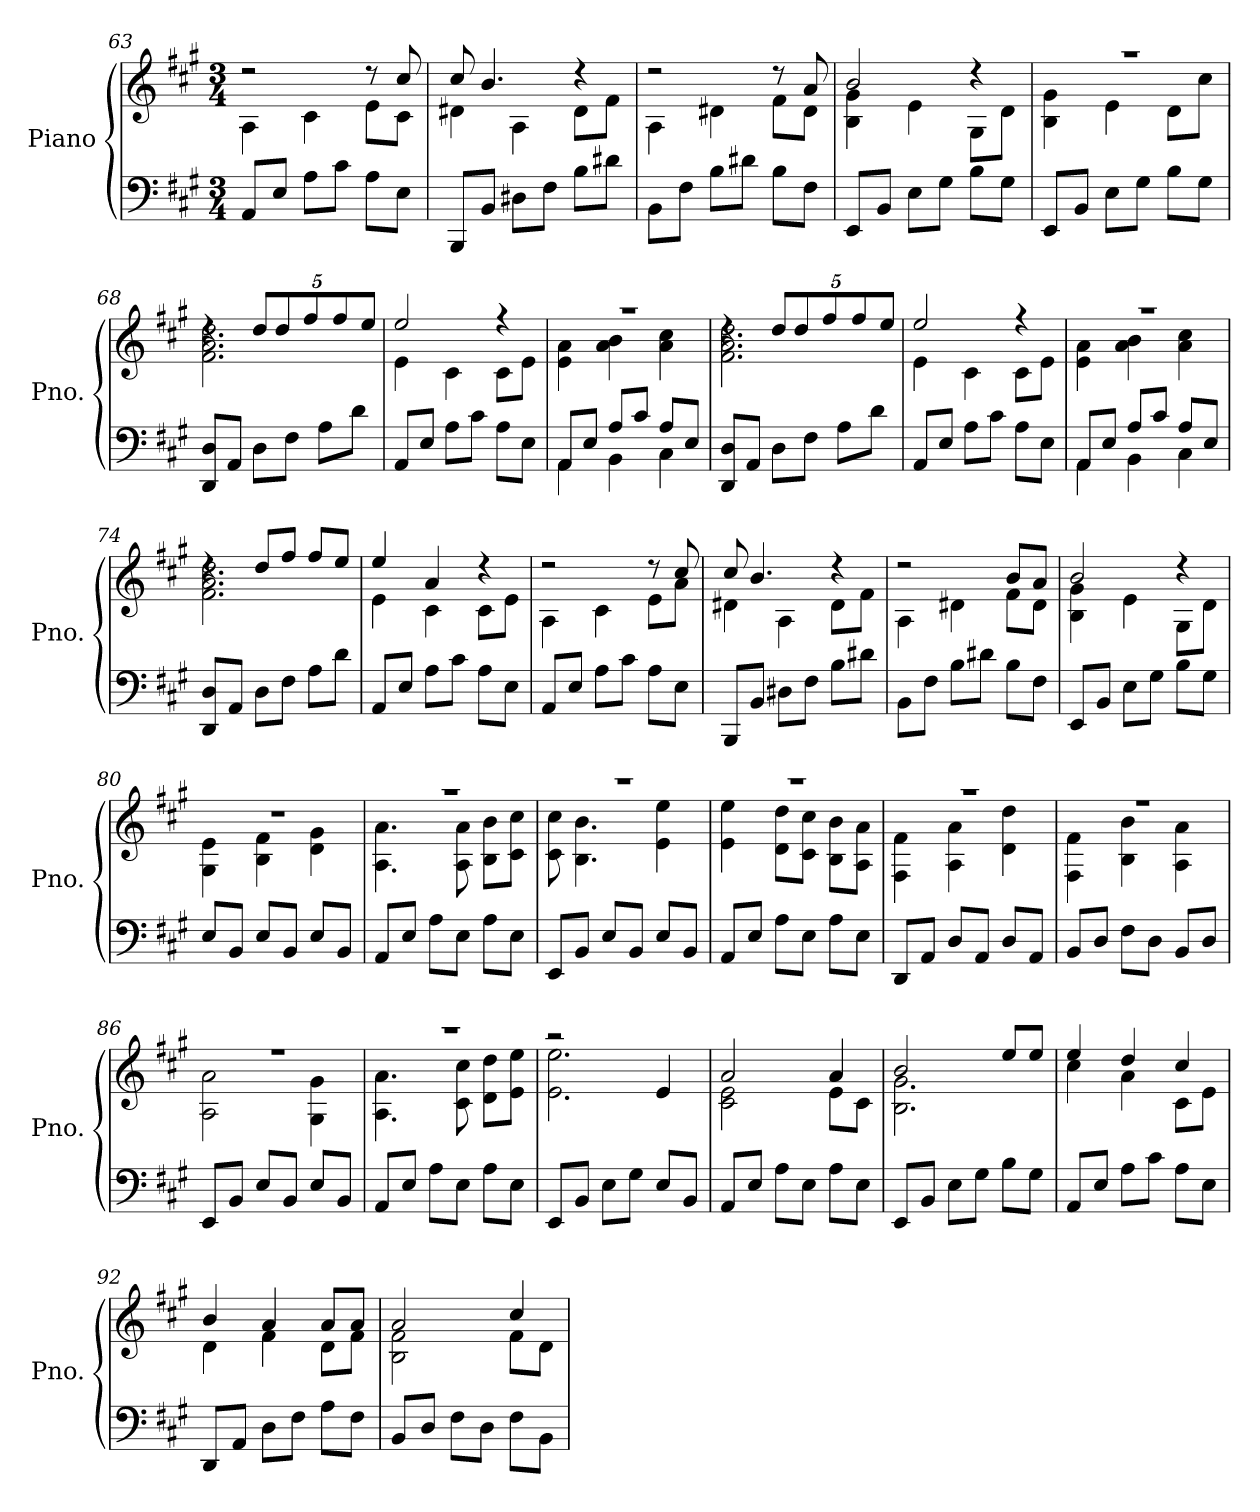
**kern	**kern
*part1	*part1
*staff2	*staff1
*I"Piano	*
*I'Pno.	*
*clefF4	*clefG2
*k[f#c#g#]	*k[f#c#g#]
*M3/4	*M3/4
=63	=63
*	*^
8AA/L	2r	4A\
8E/J	.	.
8A\L	.	4c#\
8c#\J	.	.
8A\L	8r	8e\L
8E\J	8cc#/	8c#\J
=64	=64	=64
8BBB/L	8cc#/	4d#X\
8BB/J	4.b/	.
8D#X\L	.	4A\
8F#\J	.	.
8B\L	4r	8d#\L
8d#X\J	.	8f#\J
=65	=65	=65
8BB\L	2r	4A\
8F#\J	.	.
8B\L	.	4d#X\
8d#X\J	.	.
8B\L	8r	8f#\L
8F#\J	8a/	8d#\J
!!LO:LB:g=z	!!
=66	=66	=66
8EE/L	2b/	4B\ 4g#\
8BB/J	.	.
8E\L	.	4e\
8G#\J	.	.
8B\L	4r	8G#\L
8G#\J	.	8d\J
=67	=67	=67
8EE/L	2.r	4B\ 4g#\
8BB/J	.	.
8E\L	.	4e\
8G#\J	.	.
8B\L	.	8d\L
8G#\J	.	8cc#\J
=68	=68	=68
8DD/ 8D/L	4rdd	2.f#\ 2.a\ 2.dd\
8AA/J	.	.
*	*Xbrackettup	*
8D\L	10dd/L	.
.	10dd/	.
8F#\J	.	.
.	10ff#/	.
8A\L	.	.
.	10ff#/	.
8d\J	.	.
.	10ee/J	.
=69	=69	=69
8AA/L	2ee/	4e\
8E/J	.	.
8A\L	.	4c#\
8c#\J	.	.
8A\L	4r	8c#\L
8E\J	.	8e\J
=70	=70	=70
*^	*	*
8AA/L	4AA\	2.r	4e\ 4a\
8E/J	.	.	.
8A/L	4BB\	.	4a\ 4b\
8c#/J	.	.	.
8A/L	4C#\	.	4a\ 4cc#\
8E/J	.	.	.
*v	*v	*	*
=71	=71	=71
8DD/ 8D/L	4rdd	2.f#\ 2.a\ 2.dd\
8AA/J	.	.
8D\L	10dd/L	.
.	10dd/	.
8F#\J	.	.
.	10ff#/	.
8A\L	.	.
.	10ff#/	.
8d\J	.	.
.	10ee/J	.
!!LO:PB:g=z	!!
=72	=72	=72
8AA/L	2ee/	4e\
8E/J	.	.
8A\L	.	4c#\
8c#\J	.	.
8A\L	4r	8c#\L
8E\J	.	8e\J
=73	=73	=73
*^	*	*
8AA/L	4AA\	2.r	4e\ 4a\
8E/J	.	.	.
8A/L	4BB\	.	4a\ 4b\
8c#/J	.	.	.
8A/L	4C#\	.	4a\ 4cc#\
8E/J	.	.	.
*v	*v	*	*
=74	=74	=74
8DD/ 8D/L	4rdd	2.f#\ 2.a\ 2.dd\
8AA/J	.	.
8D\L	8dd/L	.
8F#\J	8ff#/J	.
8A\L	8ff#/L	.
8d\J	8ee/J	.
=75	=75	=75
8AA/L	4ee/	4e\
8E/J	.	.
8A\L	4a/	4c#\
8c#\J	.	.
8A\L	4r	8c#\L
8E\J	.	8e\J
=76	=76	=76
8AA/L	2r	4A\
8E/J	.	.
8A\L	.	4c#\
8c#\J	.	.
8A\L	8r	8e\L
8E\J	8cc#/	8a\J
=77	=77	=77
8BBB/L	8cc#/	4d#X\
8BB/J	4.b/	.
8D#X\L	.	4A\
8F#\J	.	.
8B\L	4r	8d#\L
8d#X\J	.	8f#\J
!!LO:LB:g=z	!!
=78	=78	=78
8BB\L	2r	4A\
8F#\J	.	.
8B\L	.	4d#X\
8d#X\J	.	.
8B\L	8b/L	8f#\L
8F#\J	8a/J	8d#\J
=79	=79	=79
8EE/L	2b/	4B\ 4g#\
8BB/J	.	.
8E\L	.	4e\
8G#\J	.	.
8B\L	4r	8G#\L
8G#\J	.	8d\J
=80	=80	=80
8E/L	2.r	4G#\ 4e\
8BB/J	.	.
8E/L	.	4B\ 4f#\
8BB/J	.	.
8E/L	.	4d\ 4g#\
8BB/J	.	.
=81	=81	=81
8AA/L	2.r	4.A\ 4.a\
8E/J	.	.
8A\L	.	.
8E\J	.	8A\ 8a\
8A\L	.	8B\ 8b\L
8E\J	.	8c#\ 8cc#\J
=82	=82	=82
8EE/L	2.r	8c#\ 8cc#\
8BB/J	.	4.B\ 4.b\
8E/L	.	.
8BB/J	.	.
8E/L	.	4e\ 4ee\
8BB/J	.	.
=83	=83	=83
8AA/L	2.r	4e\ 4ee\
8E/J	.	.
8A\L	.	8d\ 8dd\L
8E\J	.	8c#\ 8cc#\J
8A\L	.	8B\ 8b\L
8E\J	.	8A\ 8a\J
!!LO:LB:g=z	!!
=84	=84	=84
8DD/L	2.r	4F#\ 4f#\
8AA/J	.	.
8D/L	.	4A\ 4a\
8AA/J	.	.
8D/L	.	4d\ 4dd\
8AA/J	.	.
=85	=85	=85
8BB/L	2.r	4F#\ 4f#\
8D/J	.	.
8F#\L	.	4B\ 4b\
8D\J	.	.
8BB/L	.	4A\ 4a\
8D/J	.	.
=86	=86	=86
8EE/L	2.r	2A\ 2a\
8BB/J	.	.
8E/L	.	.
8BB/J	.	.
8E/L	.	4G#\ 4g#\
8BB/J	.	.
=87	=87	=87
8AA/L	2.r	4.A\ 4.a\
8E/J	.	.
8A\L	.	.
8E\J	.	8c#\ 8cc#\
8A\L	.	8d\ 8dd\L
8E\J	.	8e\ 8ee\J
=88	=88	=88
8EE/L	2r	2.e\ 2.ee\
8BB/J	.	.
8E\L	.	.
8G#\J	.	.
8E/L	4e/	.
8BB/J	.	.
=89	=89	=89
8AA/L	2a/	2c#\ 2e\
8E/J	.	.
8A\L	.	.
8E\J	.	.
8A\L	4a/	8e\L
8E\J	.	8c#\J
=90	=90	=90
8EE/L	2b/	2.B\ 2.g#\
8BB/J	.	.
8E\L	.	.
8G#\J	.	.
8B\L	8ee/L	.
8G#\J	8ee/J	.
!!LO:LB:g=z	!!
=91	=91	=91
8AA/L	4ee/	4cc#\
8E/J	.	.
8A\L	4dd/	4a\
8c#\J	.	.
8A\L	4cc#/	8c#\L
8E\J	.	8e\J
=92	=92	=92
8DD/L	4b/	4d\
8AA/J	.	.
8D\L	4a/	4f#\
8F#\J	.	.
8A\L	8a/L	8d\L
8F#\J	8a/J	8f#\J
=93	=93	=93
8BB/L	2a/	2B\ 2f#\
8D/J	.	.
8F#\L	.	.
8D\J	.	.
8F#\L	4cc#/	8f#\L
8BB\J	.	8d\J
*	*v	*v
=	=
*-	*-
